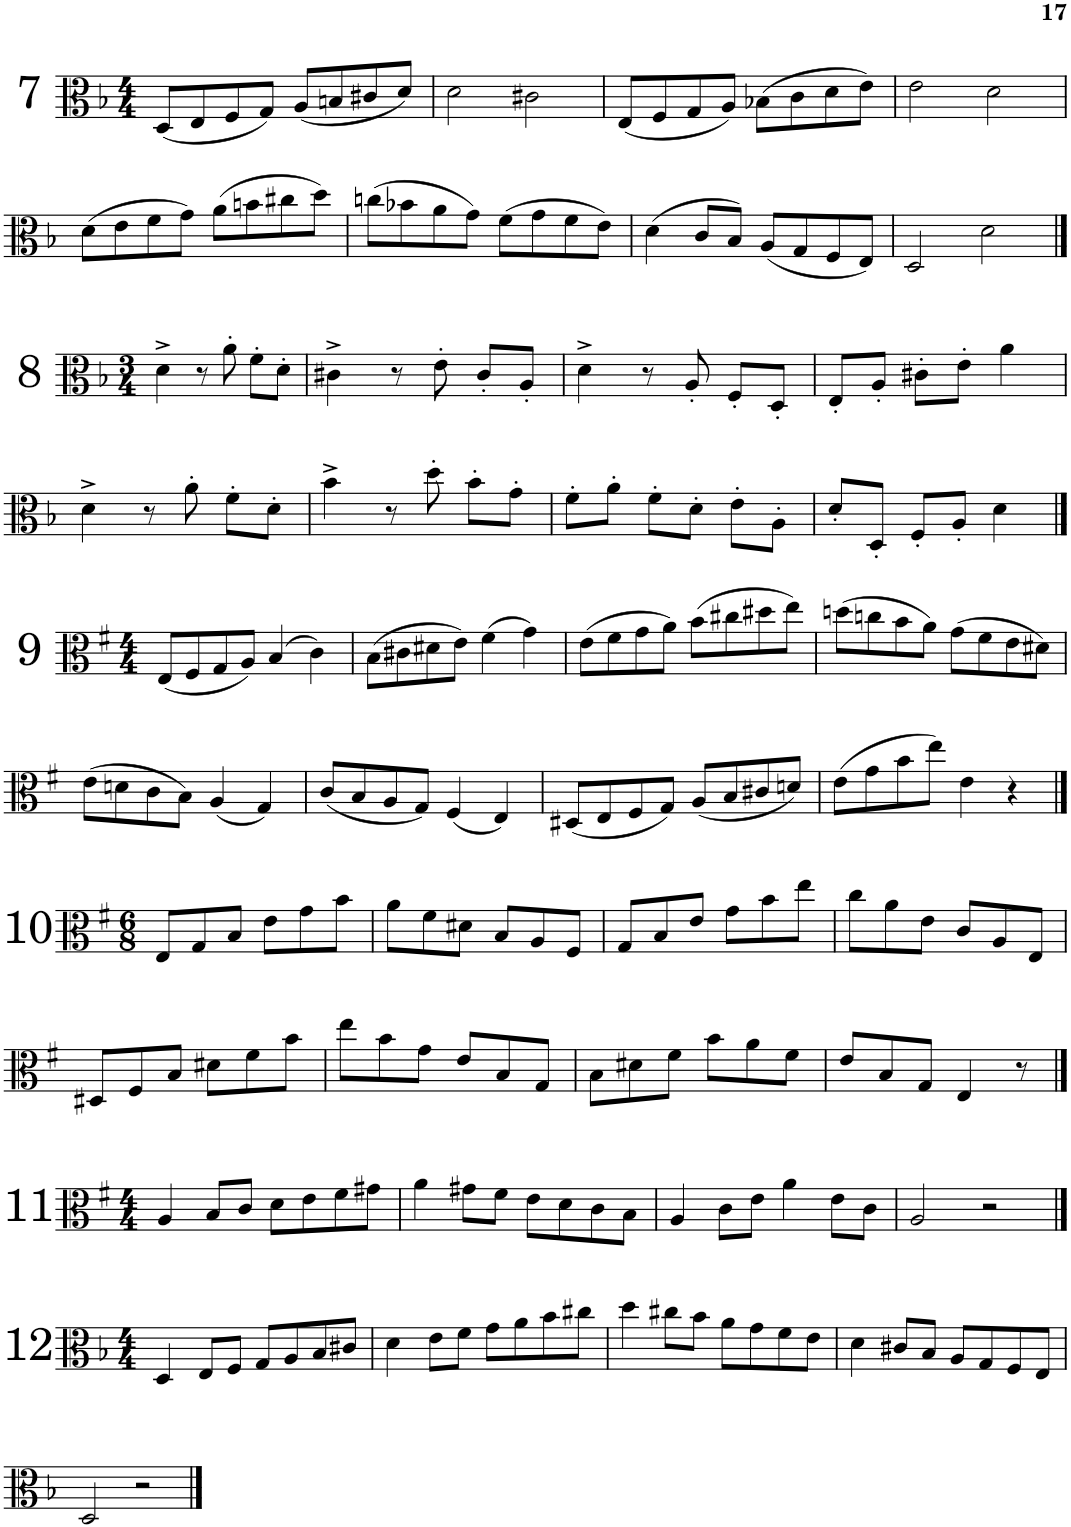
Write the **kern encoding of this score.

**kern
*part1
*staff1
*I"Piano
*I'Pno
!!LO:PB:g=z
*clefC3
*k[b-]
*M4/4
=1
(8D/L
8E/
8F/
8G/J)
(8A/L
8Bn/
8c#X/
8d/J)
=2
2d\
2c#X\
=3
(8E/L
8F/
8G/
8A/J)
(8B-X\L
8c\
8d\
8e\J)
=4
2e\
2d\
!!LO:LB:g=z
=5
(8d\L
8e\
8f\
8g\J)
(8a\L
8bn\
8cc#X\
8dd\J)
=6
(8ccn\L
8b-X\
8a\
8g\J)
(8f\L
8g\
8f\
8e\J)
=7
(4d\
8c/L
8B-/J)
(8A/L
8G/
8F/
8E/J)
=8
2D/
2d\
!!LO:LB:g=z
==1
*M3/4
4d^\
8r
8a'\
8f'\L
8d'\J
=2
4c#X^\
8r
8e'\
8c#'/L
8A'/J
=3
4d^\
8r
8A'/
8F'/L
8D'/J
=4
8E'/L
8A'/J
8c#X'\L
8e'\J
4a\
!!LO:LB:g=z
=5
4d^\
8r
8a'\
8f'\L
8d'\J
=6
4b-^\
8r
8dd'\
8b-'\L
8g'\J
=7
8f'\L
8a'\J
8f'\L
8d'\J
8e'\L
8A'\J
=8
8d'/L
8D'/J
8F'/L
8A'/J
4d\
!!LO:LB:g=z
==1
*k[f#]
*M4/4
(8E/L
8F#/
8G/
8A/J)
(4B/
4c\)
=2
(8B\L
8c#X\
8d#X\
8e\J)
(4f#\
4g\)
=3
(8e\L
8f#\
8g\
8a\J)
(8b\L
8cc#X\
8dd#X\
8ee\J)
=4
(8ddn\L
8ccn\
8b\
8a\J)
(8g\L
8f#\
8e\
8d#X\J)
!!LO:LB:g=z
=5
(8e\L
8dn\
8c\
8B\J)
(4A/
4G/)
=6
(8c/L
8B/
8A/
8G/J)
(4F#/
4E/)
=7
(8D#X/L
8E/
8F#/
8G/J)
(8A/L
8B/
8c#X/
8dn/J)
=8
(8e\L
8g\
8b\
8ee\J)
4e\
4r
!!LO:LB:g=z
==1
*M6/8
8E/L
8G/
8B/J
8e\L
8g\
8b\J
=2
8a\L
8f#\
8d#X\J
8B/L
8A/
8F#/J
=3
8G/L
8B/
8e/J
8g\L
8b\
8ee\J
=4
8cc\L
8a\
8e\J
8c/L
8A/
8E/J
!!LO:LB:g=z
=5
8D#X/L
8F#/
8B/J
8d#X\L
8f#\
8b\J
=6
8ee\L
8b\
8g\J
8e/L
8B/
8G/J
=7
8B\L
8d#X\
8f#\J
8b\L
8a\
8f#\J
=8
8e/L
8B/
8G/J
4E/
8r
!!LO:LB:g=z
==1
*M4/4
4A/
8B/L
8c/J
8d\L
8e\
8f#\
8g#X\J
=2
4a\
8g#X\L
8f#\J
8e\L
8d\
8c\
8B\J
=3
4A/
8c\L
8e\J
4a\
8e\L
8c\J
=4
2A/
2r
!!LO:LB:g=z
==1
*k[b-]
*M4/4
4D/
8E/L
8F/J
8G/L
8A/
8B-/
8c#X/J
=2
4d\
8e\L
8f\J
8g\L
8a\
8b-\
8cc#X\J
=3
4dd\
8cc#X\L
8b-\J
8a\L
8g\
8f\
8e\J
=4
4d\
8c#X/L
8B-/J
8A/L
8G/
8F/
8E/J
!!LO:LB:g=z
=5
2D/
2r
==
*-
